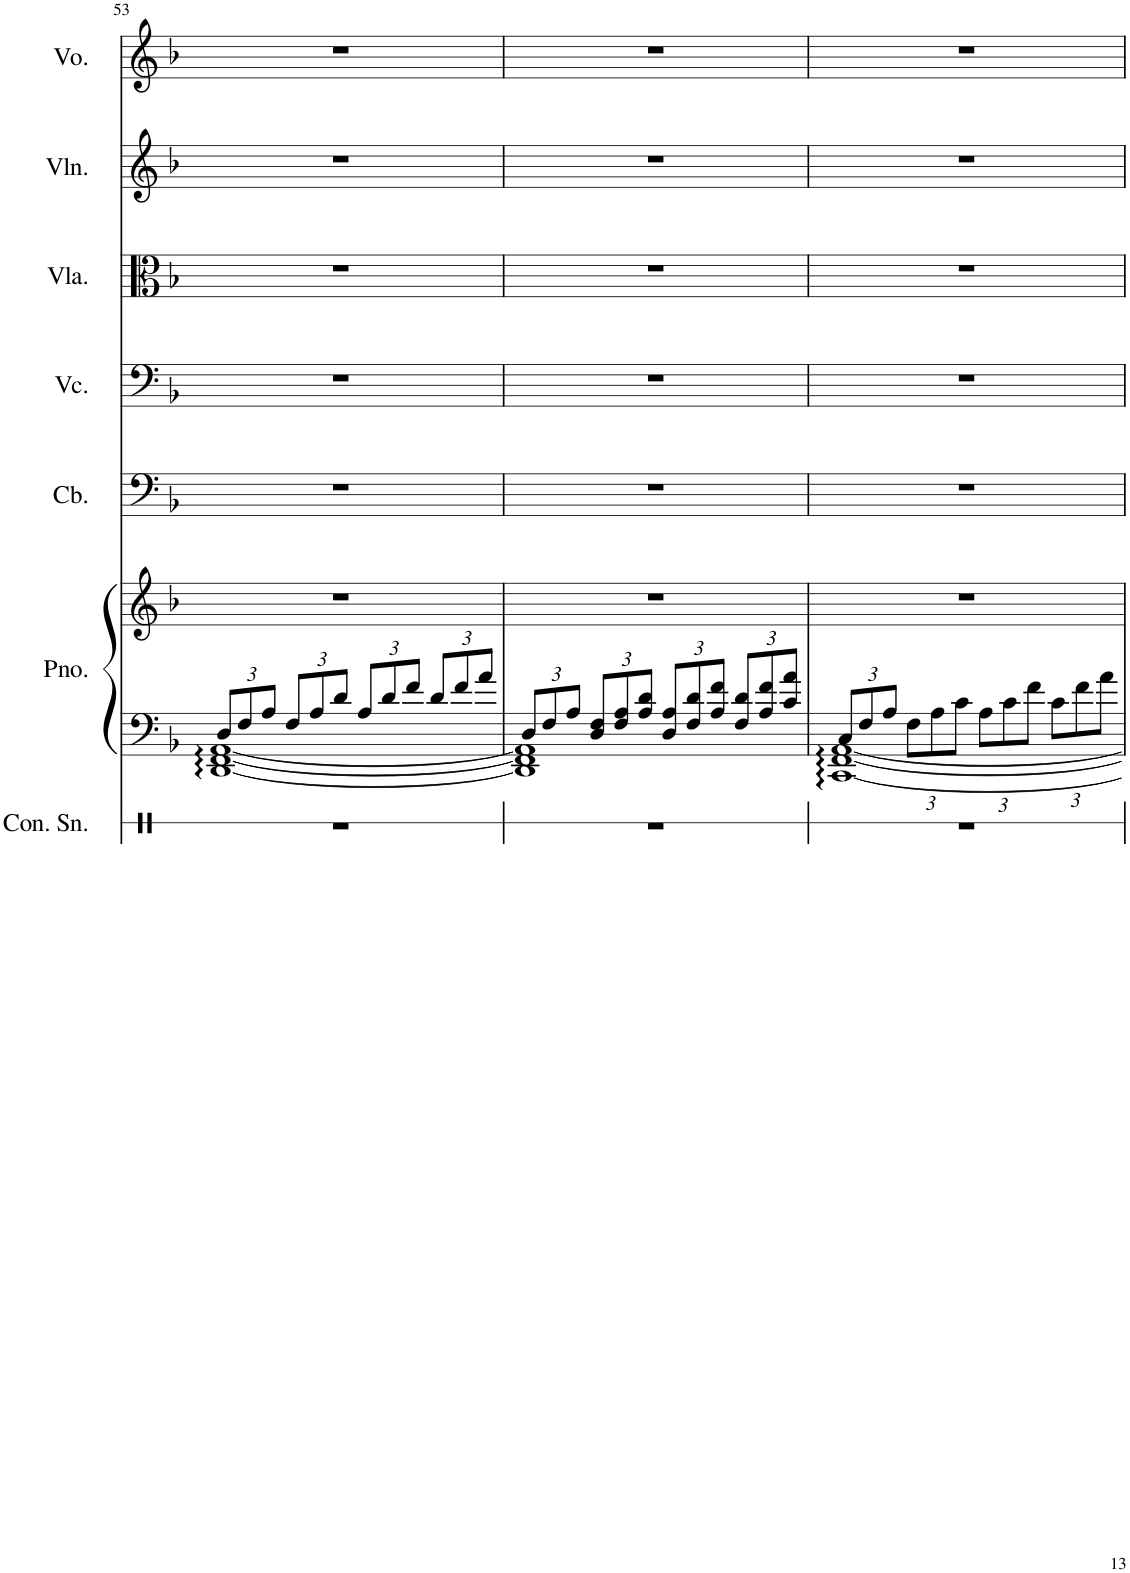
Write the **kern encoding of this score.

**kern	**kern	**kern	**kern	**kern	**kern	**kern	**kern
*part7	*part6	*part6	*part5	*part4	*part3	*part2	*part1
*staff8	*staff7	*staff6	*staff5	*staff4	*staff3	*staff2	*staff1
*I"Concert Snare Drum	*I"Piano	*	*I"Contrabass	*I"Violoncello	*I"Viola	*I"Violin	*I"Voice
*I'Con. Sn.	*I'Pno.	*	*I'Cb.	*I'Vc.	*I'Vla.	*I'Vln.	*I'Vo.
!!LO:PB:g=z
*clefX	*clefF4	*clefG2	*clefF4	*clefF4	*clefC3	*clefG2	*clefG2
*	*	*	*Trd7c12	*	*	*	*
*k[]	*k[b-]	*k[b-]	*k[b-]	*k[b-]	*k[b-]	*k[b-]	*k[b-]
*M4/4	*M4/4	*M4/4	*M4/4	*M4/4	*M4/4	*M4/4	*M4/4
=53	=53	=53	=53	=53	=53	=53	=53
*	*^	*	*	*	*	*	*
*	*	*Xbrackettup	*	*	*	*	*	*
1r	[<1DD [<1FF [<1AA	12D/L	1r	1r	1r	1r	1r	1r
.	.	12F/	.	.	.	.	.	.
.	.	12A/J	.	.	.	.	.	.
.	.	12F/L	.	.	.	.	.	.
.	.	12A/	.	.	.	.	.	.
.	.	12d/J	.	.	.	.	.	.
.	.	12A/L	.	.	.	.	.	.
.	.	12d/	.	.	.	.	.	.
.	.	12f/J	.	.	.	.	.	.
.	.	12d/L	.	.	.	.	.	.
.	.	12f/	.	.	.	.	.	.
.	.	12a/J	.	.	.	.	.	.
=54	=54	=54	=54	=54	=54	=54	=54	=54
1r	1DD] 1FF] 1AA]	12D/L	1r	1r	1r	1r	1r	1r
.	.	12F/	.	.	.	.	.	.
.	.	12A/J	.	.	.	.	.	.
.	.	12D/ 12F/L	.	.	.	.	.	.
.	.	12F/ 12A/	.	.	.	.	.	.
.	.	12A/ 12d/J	.	.	.	.	.	.
.	.	12D/ 12A/L	.	.	.	.	.	.
.	.	12F/ 12d/	.	.	.	.	.	.
.	.	12A/ 12f/J	.	.	.	.	.	.
.	.	12F/ 12d/L	.	.	.	.	.	.
.	.	12A/ 12f/	.	.	.	.	.	.
.	.	12c/ 12a/J	.	.	.	.	.	.
=55	=55	=55	=55	=55	=55	=55	=55	=55
1r	[<1CC [<1FF [<1AA	12C/L	1r	1r	1r	1r	1r	1r
.	.	12F/	.	.	.	.	.	.
.	.	12A/J	.	.	.	.	.	.
.	.	12F\L	.	.	.	.	.	.
.	.	12A\	.	.	.	.	.	.
.	.	12c\J	.	.	.	.	.	.
.	.	12A\L	.	.	.	.	.	.
.	.	12c\	.	.	.	.	.	.
.	.	12f\J	.	.	.	.	.	.
.	.	12c\L	.	.	.	.	.	.
.	.	12f\	.	.	.	.	.	.
.	.	12a\J	.	.	.	.	.	.
*	*v	*v	*	*	*	*	*	*
=	=	=	=	=	=	=	=
*-	*-	*-	*-	*-	*-	*-	*-
